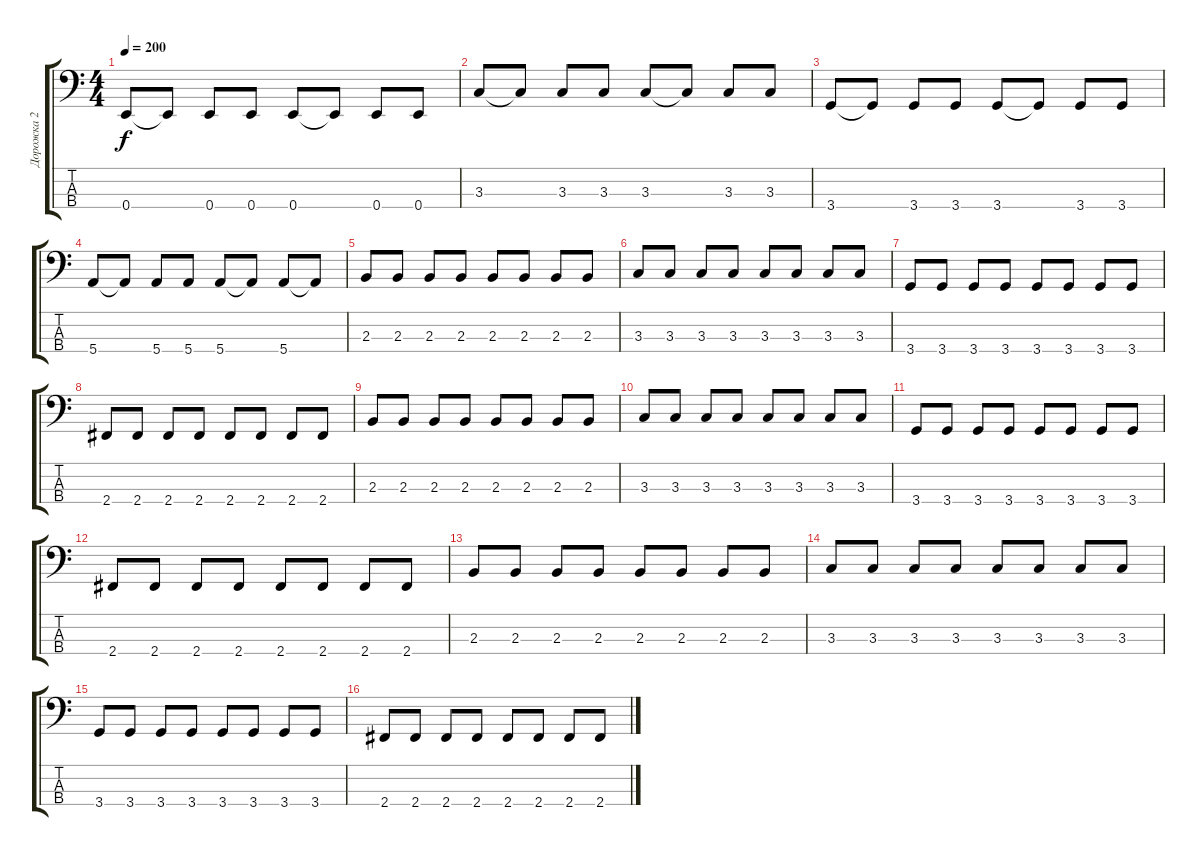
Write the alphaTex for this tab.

\track ("Дорожка 2" "Дорожка 2") {instrument electricbasspick}
\staff {score tabs}
\tuning (G2 D2 A1 E1) {hide}
\ts (4 4)
\tempo 200
\clef f4
\ks c
0.4.8{dy f} 0.4{t}.8 0.4.8 0.4.8 0.4.8 0.4{t}.8 0.4.8 0.4.8 |
3.3.8 3.3{t}.8 3.3.8 3.3.8 3.3.8 3.3{t}.8 3.3.8 3.3.8 |
3.4.8 3.4{t}.8 3.4.8 3.4.8 3.4.8 3.4{t}.8 3.4.8 3.4.8 |
5.4.8 5.4{t}.8 5.4.8 5.4.8 5.4.8 5.4{t}.8 5.4.8 5.4{t}.8 |
2.3.8 2.3.8 2.3.8 2.3.8 2.3.8 2.3.8 2.3.8 2.3.8 |
3.3.8 3.3.8 3.3.8 3.3.8 3.3.8 3.3.8 3.3.8 3.3.8 |
3.4.8 3.4.8 3.4.8 3.4.8 3.4.8 3.4.8 3.4.8 3.4.8 |
2.4.8 2.4.8 2.4.8 2.4.8 2.4.8 2.4.8 2.4.8 2.4.8 |
2.3.8 2.3.8 2.3.8 2.3.8 2.3.8 2.3.8 2.3.8 2.3.8 |
3.3.8 3.3.8 3.3.8 3.3.8 3.3.8 3.3.8 3.3.8 3.3.8 |
3.4.8 3.4.8 3.4.8 3.4.8 3.4.8 3.4.8 3.4.8 3.4.8 |
2.4.8 2.4.8 2.4.8 2.4.8 2.4.8 2.4.8 2.4.8 2.4.8 |
2.3.8 2.3.8 2.3.8 2.3.8 2.3.8 2.3.8 2.3.8 2.3.8 |
3.3.8 3.3.8 3.3.8 3.3.8 3.3.8 3.3.8 3.3.8 3.3.8 |
3.4.8 3.4.8 3.4.8 3.4.8 3.4.8 3.4.8 3.4.8 3.4.8 |
2.4.8 2.4.8 2.4.8 2.4.8 2.4.8 2.4.8 2.4.8 2.4.8
